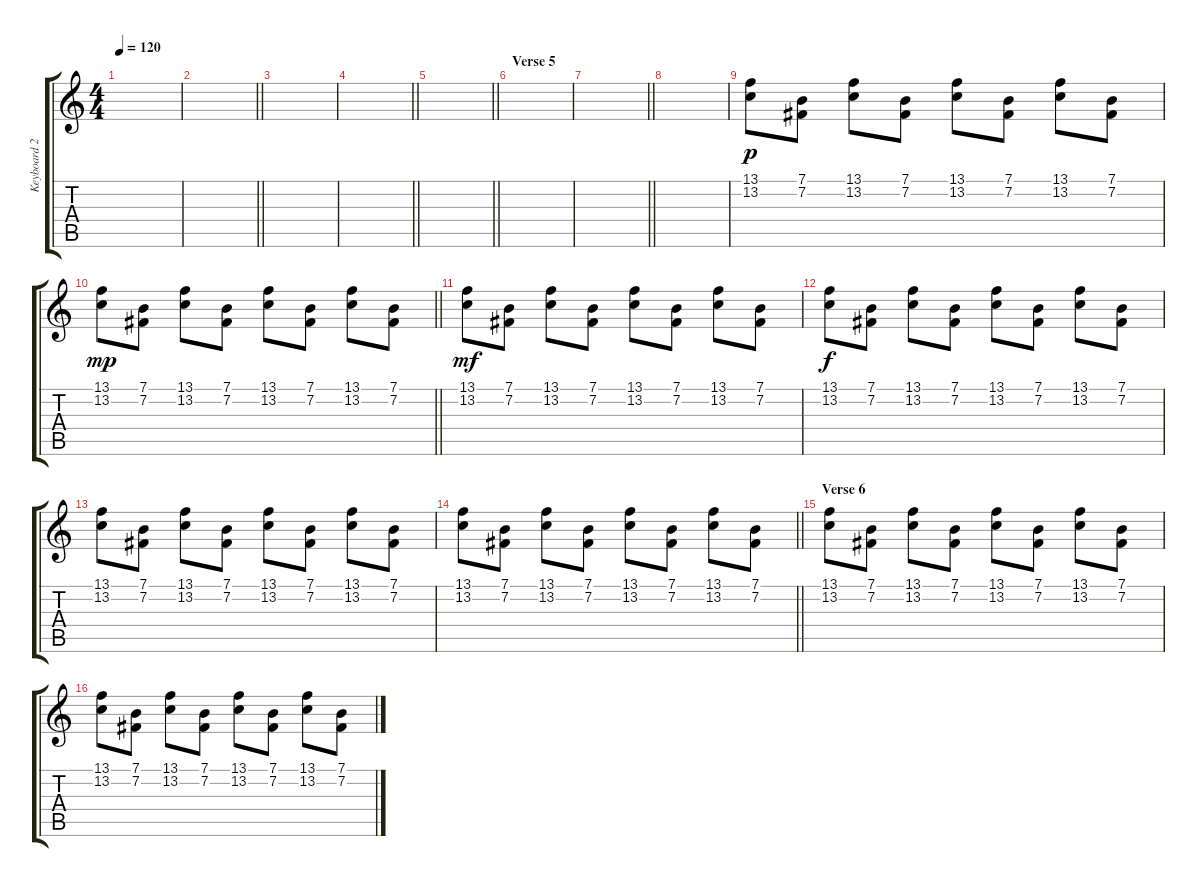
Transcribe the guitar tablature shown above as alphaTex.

\track ("Keyboard 2" "Keyboard 2") {instrument pad3polysynth}
\staff {score tabs}
\tuning (E4 B3 G3 D3 A2 E2) {hide}
\ts (4 4)
\tempo 120
\clef g2
\ks c
|
\barLineRight lightlight
|
|
\barLineRight lightlight
|
\barLineRight lightlight
|
\section ("" "Verse 5")
|
\barLineRight lightlight
|
|
(13.1 13.2).8{dy p} (7.1 7.2).8 (13.1 13.2).8 (7.1 7.2).8 (13.1 13.2).8 (7.1 7.2).8 (13.1 13.2).8 (7.1 7.2).8 |
\barLineRight lightlight
(13.1 13.2).8{dy mp} (7.1 7.2).8 (13.1 13.2).8 (7.1 7.2).8 (13.1 13.2).8 (7.1 7.2).8 (13.1 13.2).8 (7.1 7.2).8 |
(13.1 13.2).8{dy mf} (7.1 7.2).8 (13.1 13.2).8 (7.1 7.2).8 (13.1 13.2).8 (7.1 7.2).8 (13.1 13.2).8 (7.1 7.2).8 |
(13.1 13.2).8{dy f} (7.1 7.2).8 (13.1 13.2).8 (7.1 7.2).8 (13.1 13.2).8 (7.1 7.2).8 (13.1 13.2).8 (7.1 7.2).8 |
(13.1 13.2).8 (7.1 7.2).8 (13.1 13.2).8 (7.1 7.2).8 (13.1 13.2).8 (7.1 7.2).8 (13.1 13.2).8 (7.1 7.2).8 |
\barLineRight lightlight
(13.1 13.2).8 (7.1 7.2).8 (13.1 13.2).8 (7.1 7.2).8 (13.1 13.2).8 (7.1 7.2).8 (13.1 13.2).8 (7.1 7.2).8 |
\section ("" "Verse 6")
(13.1 13.2).8 (7.1 7.2).8 (13.1 13.2).8 (7.1 7.2).8 (13.1 13.2).8 (7.1 7.2).8 (13.1 13.2).8 (7.1 7.2).8 |
(13.1 13.2).8 (7.1 7.2).8 (13.1 13.2).8 (7.1 7.2).8 (13.1 13.2).8 (7.1 7.2).8 (13.1 13.2).8 (7.1 7.2).8
